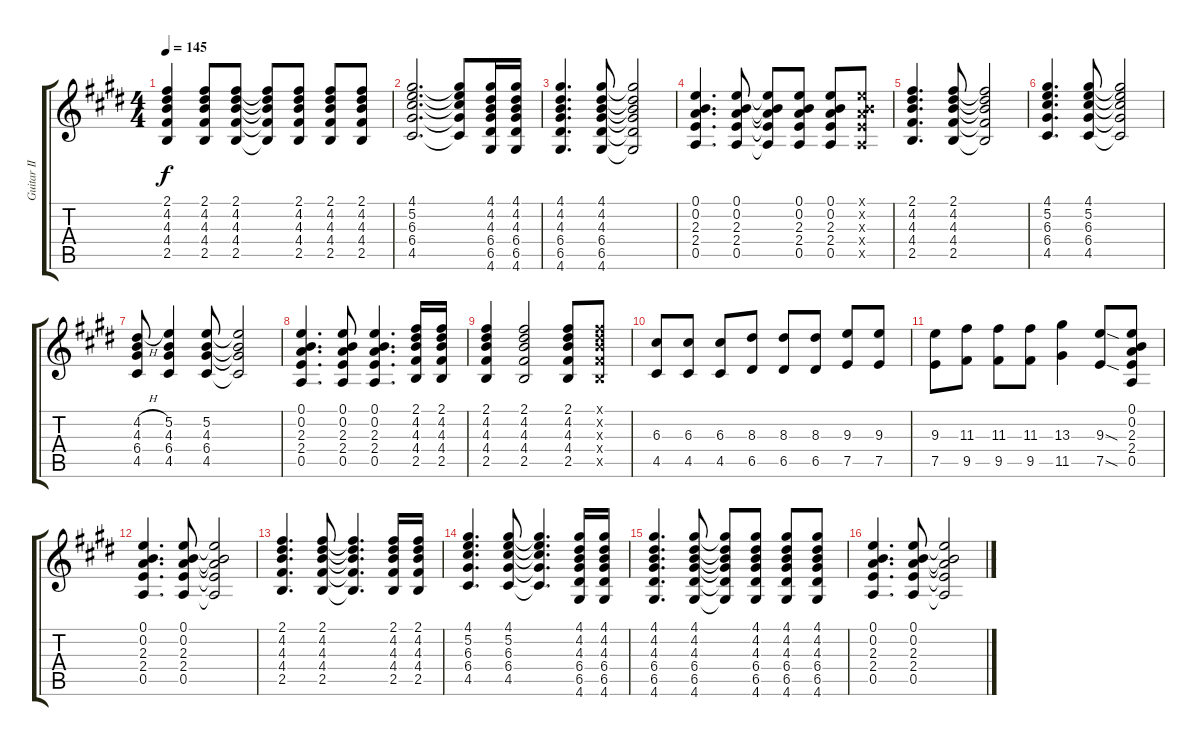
\track ("Guitar II" "Guitar II") {instrument overdrivenguitar}
\staff {score tabs}
\tuning (E4 B3 G3 D3 A2 E2) {hide}
\ts (4 4)
\tempo 145
\clef g2
\ks e
(2.1 4.2 4.3 4.4 2.5).4{dy f} (2.1 4.2 4.3 4.4 2.5).8 (2.1 4.2 4.3 4.4 2.5).8 (2.1{t} 4.2{t} 4.3{t} 4.4{t} 2.5{t}).8 (2.1 4.2 4.3 4.4 2.5).8 (2.1 4.2 4.3 4.4 2.5).8 (2.1 4.2 4.3 4.4 2.5).8 |
(4.1 5.2 6.3 6.4 4.5).2{d} (4.1{t} 5.2{t} 6.3{t} 6.4{t} 4.5{t}).8 (4.1 4.2 4.3 6.4 6.5 4.6).16 (4.1 4.2 4.3 6.4 6.5 4.6).16 |
(4.1 4.2 4.3 6.4 6.5 4.6).4{d} (4.1 4.2 4.3 6.4 6.5 4.6).8 (4.1{t} 4.2{t} 4.3{t} 6.4{t} 6.5{t} 4.6{t}).2 |
(0.1 0.2 2.3 2.4 0.5).4{d} (0.1 0.2 2.3 2.4 0.5).8 (0.1{t} 0.2{t} 2.3{t} 2.4{t} 0.5{t}).8 (0.1 0.2 2.3 2.4 0.5).8 (0.1 0.2 2.3 2.4 0.5).8 (0.1{x} 0.2{x} 2.3{x} 2.4{x} 0.5{x}).8 |
(2.1 4.2 4.3 4.4 2.5).4{d} (2.1 4.2 4.3 4.4 2.5).8 (2.1{t} 4.2{t} 4.3{t} 4.4{t} 2.5{t}).2 |
(4.1 5.2 6.3 6.4 4.5).4{d} (4.1 5.2 6.3 6.4 4.5).8 (4.1{t} 5.2{t} 6.3{t} 6.4{t} 4.5{t}).2 |
(4.2{h} 4.3 6.4 4.5).8 (5.2 4.3 6.4 4.5).4 (5.2 4.3 6.4 4.5).8 (5.2{t} 4.3{t} 6.4{t} 4.5{t}).2 |
(0.1 0.2 2.3 2.4 0.5).4{d} (0.1 0.2 2.3 2.4 0.5).8 (0.1 0.2 2.3 2.4 0.5).4{d} (2.1 4.2 4.3 4.4 2.5).16 (2.1 4.2 4.3 4.4 2.5).16 |
(2.1 4.2 4.3 4.4 2.5).4 (2.1 4.2 4.3 4.4 2.5).2 (2.1 4.2 4.3 4.4 2.5).8 (2.1{x} 4.2{x} 4.3{x} 4.4{x} 2.5{x}).8 |
(6.3 4.5).8 (6.3 4.5).8 (6.3 4.5).8 (8.3 6.5).8 (8.3 6.5).8 (8.3 6.5).8 (9.3 7.5).8 (9.3 7.5).8 |
(9.3 7.5).8 (11.3 9.5).8 (11.3 9.5).8 (11.3 9.5).8 (13.3 11.5).4 (9.3{sod} 7.5{sod}).8 (0.1 0.2 2.3 2.4 0.5).8 |
(0.1 0.2 2.3 2.4 0.5).4{d} (0.1 0.2 2.3 2.4 0.5).8 (0.1{t} 0.2{t} 2.3{t} 2.4{t} 0.5{t}).2 |
(2.1 4.2 4.3 4.4 2.5).4{d} (2.1 4.2 4.3 4.4 2.5).8 (2.1{t} 4.2{t} 4.3{t} 4.4{t} 2.5{t}).4{d} (2.1 4.2 4.3 4.4 2.5).16 (2.1 4.2 4.3 4.4 2.5).16 |
(4.1 5.2 6.3 6.4 4.5).4{d} (4.1 5.2 6.3 6.4 4.5).8 (4.1{t} 5.2{t} 6.3{t} 6.4{t} 4.5{t}).4{d} (4.1 4.2 4.3 6.4 6.5 4.6).16 (4.1 4.2 4.3 6.4 6.5 4.6).16 |
(4.1 4.2 4.3 6.4 6.5 4.6).4{d} (4.1 4.2 4.3 6.4 6.5 4.6).8 (4.1{t} 4.2{t} 4.3{t} 6.4{t} 6.5{t} 4.6{t}).8 (4.1 4.2 4.3 6.4 6.5 4.6).8 (4.1 4.2 4.3 6.4 6.5 4.6).8 (4.1 4.2 4.3 6.4 6.5 4.6).8 |
(0.1 0.2 2.3 2.4 0.5).4{d} (0.1 0.2 2.3 2.4 0.5).8 (0.1{t} 0.2{t} 2.3{t} 2.4{t} 0.5{t}).2
